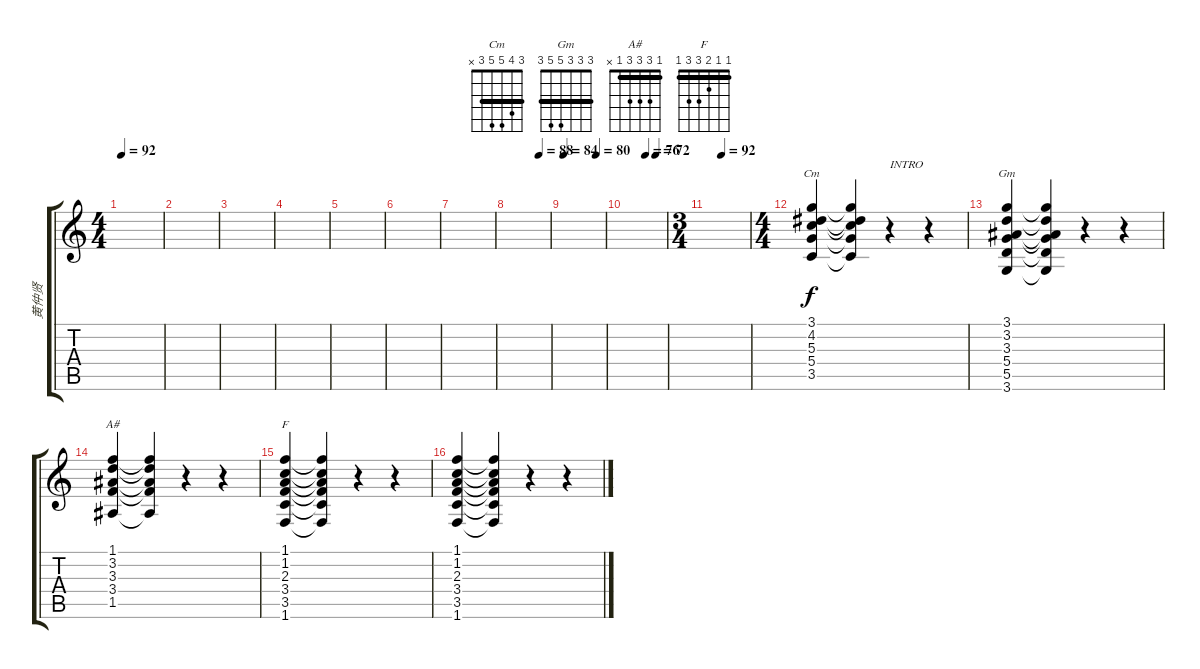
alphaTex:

\track ("黄仲贤" "黄仲贤") {instrument overdrivenguitar}
\staff {score tabs}
\tuning (E4 B3 G3 D3 A2 E2) {hide}
\chord ("Cm" 3 4 5 5 3 x) {barre 3}
\chord ("Gm" 3 3 3 5 5 3) {barre 3}
\chord ("A#" 1 3 3 3 1 x) {barre 1}
\chord ("F" 1 1 2 3 3 1) {barre 1}
\ts (4 4)
\tempo 92
\clef g2
\ks c
|
|
|
|
|
|
|
\tempo (88 0.75)
|
\tempo 84
\tempo (80 0.796875)
|
\tempo (76 0.5)
\tempo (72 0.75)
|
\ts (3 4)
\tempo (92 0.3333333333333333)
|
\ts (4 4)
(3.1 4.2 5.3 5.4 3.5).4{ch "Cm" volume 5 balance 5 instrument overdrivenguitar} (3.1{t} 4.2{t} 5.3{t} 5.4{t} 3.5{t}).4 r.4{txt "INTRO"} r.4 |
(3.1 3.2 3.3 5.4 5.5 3.6).4{ch "Gm"} (3.1{t} 3.2{t} 3.3{t} 5.4{t} 5.5{t} 3.6{t}).4 r.4 r.4 |
(1.1 3.2 3.3 3.4 1.5).4{ch "A#"} (1.1{t} 3.2{t} 3.3{t} 3.4{t} 1.5{t}).4 r.4 r.4 |
(1.1 1.2 2.3 3.4 3.5 1.6).4{ch "F"} (1.1{t} 1.2{t} 2.3{t} 3.4{t} 3.5{t} 1.6{t}).4 r.4 r.4 |
(1.1 1.2 2.3 3.4 3.5 1.6).4 (1.1{t} 1.2{t} 2.3{t} 3.4{t} 3.5{t} 1.6{t}).4 r.4 r.4
